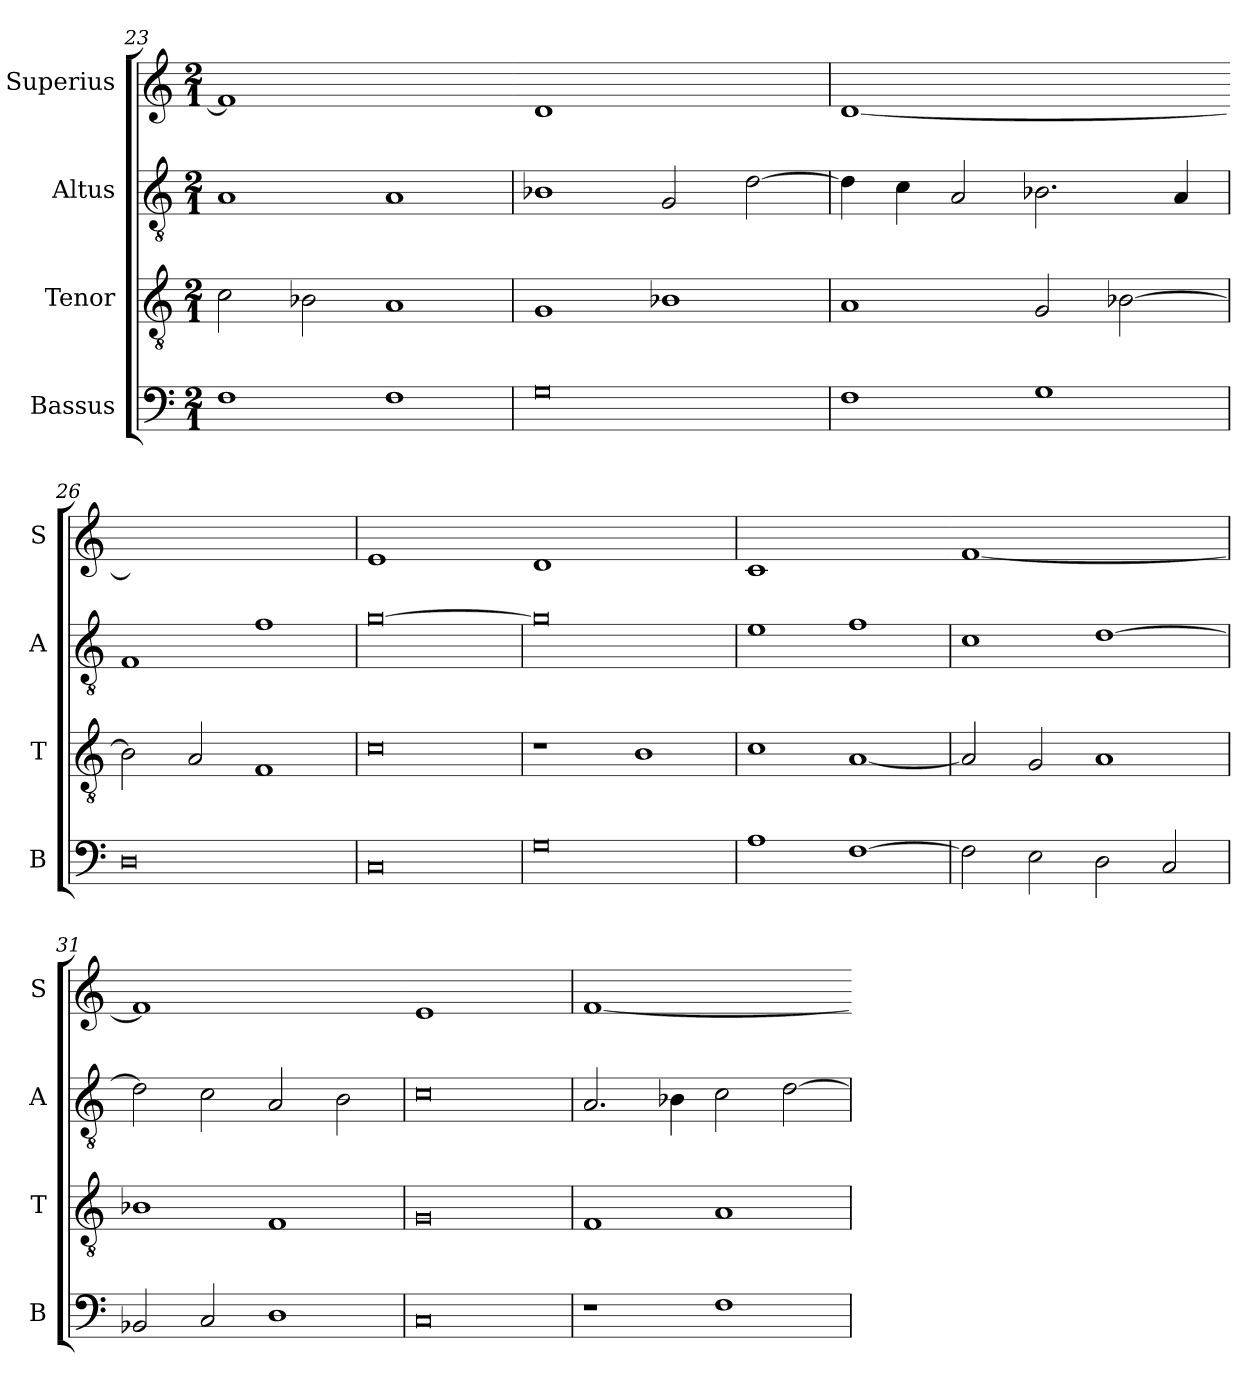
**kern	**kern	**kern	**kern
*part4	*part3	*part2	*part1
*staff4	*staff3	*staff2	*staff1
*I"Bassus	*I"Tenor	*I"Altus	*I"Superius
*I'B	*I'T	*I'A	*I'S
*clefF4	*clefGv2	*clefGv2	*clefG2
*k[]	*k[]	*k[]	*k[]
*M2/1	*M2/1	*M2/1	*M2/1
=23	=23	=23	=23
!	!	!	!LO:N:vis=1
1F	2c\	1A	0f]
.	2B-X\	.	.
1F	1A	1A	.
=24	=24	=24	=24-
!	!	!	!LO:N:vis=1
0G	1G	1B-X	0d
.	1B-X	2G/	.
.	.	[2d\	.
=25	=25	=25	=25
!	!	!	!LO:N:vis=1
1F	1A	4d\]	[0d
.	.	4c\	.
.	.	2A/	.
1G	2G/	2.B-X\	.
.	[2B-X\	.	.
.	.	4A/	.
=26	=26	=26	=26-
!	!	!	!LO:N:vis=1
0D	2B-\]	1F	0dyy]
.	2A/	.	.
.	1F	1f	.
=27	=27	=27	=27
!	!	!	!LO:N:vis=1
0C	0c	[0g	0e
=28	=28	=28	=28-
!	!	!	!LO:N:vis=1
0G	1r	0g]	0d
.	1B	.	.
=29	=29	=29	=29
!	!	!	!LO:N:vis=1
1A	1c	1e	0c
[1F	[1A	1f	.
=30	=30	=30	=30-
!	!	!	!LO:N:vis=1
2F\]	2A/]	1c	[0f
2E\	2G/	.	.
2D\	1A	[1d	.
2C/	.	.	.
=31	=31	=31	=31
!	!	!	!LO:N:vis=1
2BB-X/	1B-X	2d\]	0f]
2C/	.	2c\	.
1D	1F	2A/	.
.	.	2B\	.
=32	=32	=32	=32-
!	!	!	!LO:N:vis=1
0C	0G	0c	0e
=33	=33	=33	=33
!	!	!	!LO:N:vis=1
1r	1F	2.A/	[0f
.	.	4B-X\	.
1F	1A	2c\	.
.	.	[2d\	.
=	=	=	=-
*-	*-	*-	*-
